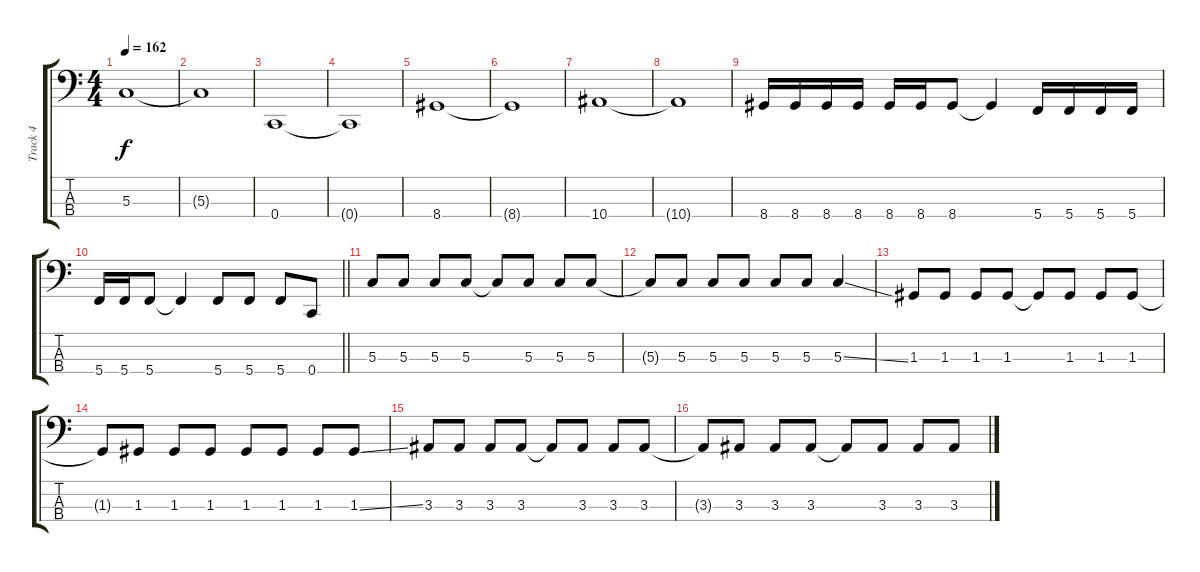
\track ("Track 4" "Track 4") {instrument electricbasspick}
\staff {score tabs}
\tuning (F2 C2 G1 C1) {hide}
\ts (4 4)
\tempo 162
\clef f4
\ks c
5.3{t}.1{dy f} |
5.3{t}.1 |
0.4.1 |
0.4{t}.1 |
8.4.1 |
8.4{t}.1 |
10.4.1 |
10.4{t}.1 |
8.4.16 8.4.16 8.4.16 8.4.16 8.4.16 8.4.16 8.4.8 8.4{t}.4 5.4.16 5.4.16 5.4.16 5.4.16 |
\barLineRight lightlight
5.4.16 5.4.16 5.4.8 5.4{t}.4 5.4.8 5.4.8 5.4.8 0.4.8 |
5.3.8 5.3.8 5.3.8 5.3.8 5.3{t}.8 5.3.8 5.3.8 5.3.8 |
5.3{t}.8 5.3.8 5.3.8 5.3.8 5.3.8 5.3.8 5.3{ss}.4 |
1.3.8 1.3.8 1.3.8 1.3.8 1.3{t}.8 1.3.8 1.3.8 1.3.8 |
1.3{t}.8 1.3.8 1.3.8 1.3.8 1.3.8 1.3.8 1.3.8 1.3{ss}.8 |
3.3.8 3.3.8 3.3.8 3.3.8 3.3{t}.8 3.3.8 3.3.8 3.3.8 |
3.3{t}.8 3.3.8 3.3.8 3.3.8 3.3{t}.8 3.3.8 3.3.8 3.3.8
